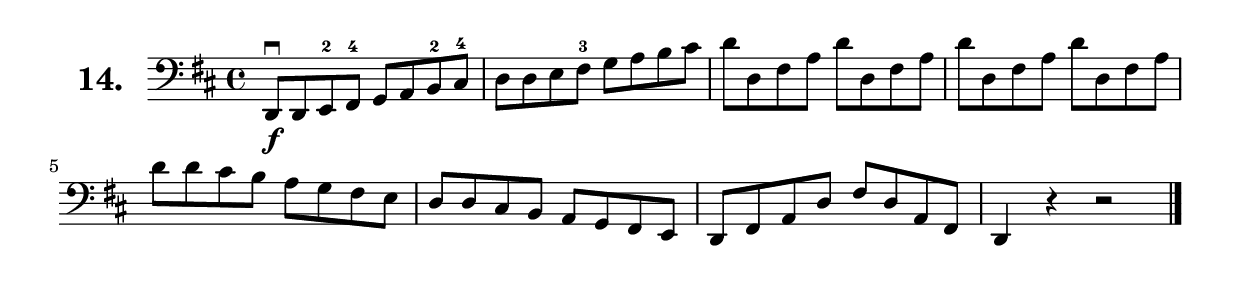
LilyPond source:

\version "2.18.2"

celloI = \relative c {
  \clef bass
  \key d \major
  \time 4/4

  d,8\downbow\f d e-2 fis-4 g a b-2 cis-4 | %01 
  d d e fis-3 g a b cis                   | %02
  d d, fis a d d, fis a                   | %03
  d d, fis a d d, fis a                   | %04
  d d cis b a g fis e                     | %05
  d d cis b a g fis e                     | %06
  d fis a d fis d a fis                   | %07
  d4 r r2 \bar "|."                         %08

}

\score {
  \new StaffGroup = "" \with {
        instrumentName = \markup { \bold \huge { \larger "14." }}
      }
  <<
    \new Staff = "celloI" \celloI
  >>
  \layout {}
  \header {
    composer = "Sebastian Lee"
  }
}
